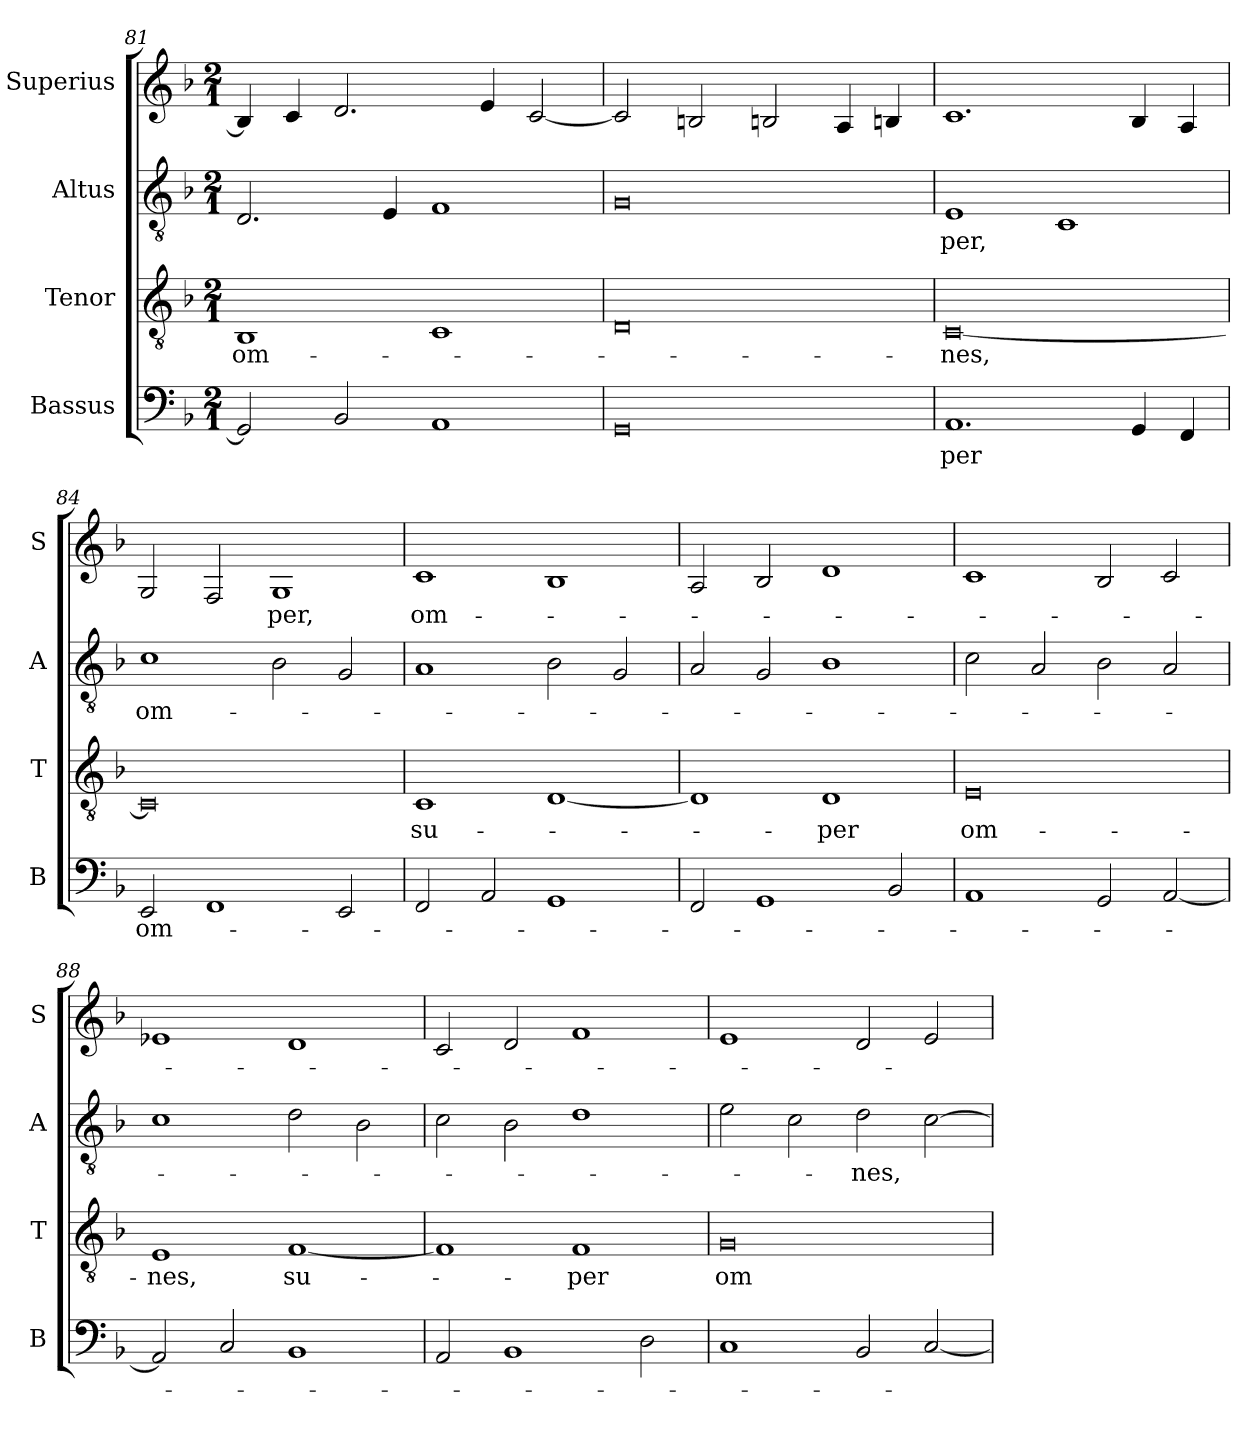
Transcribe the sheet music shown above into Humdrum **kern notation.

**kern	**text	**kern	**text	**kern	**text	**kern	**text
*part4	*part4	*part3	*part3	*part2	*part2	*part1	*part1
*staff4	*staff4	*staff3	*staff3	*staff2	*staff2	*staff1	*staff1
*I"Bassus	*	*I"Tenor	*	*I"Altus	*	*I"Superius	*
*I'B	*	*I'T	*	*I'A	*	*I'S	*
*clefF4	*	*clefGv2	*	*clefGv2	*	*clefG2	*
*k[b-]	*	*k[b-]	*	*k[b-]	*	*k[b-]	*
*M2/1	*	*M2/1	*	*M2/1	*	*M2/1	*
=81	=81	=81	=81	=81	=81	=81	=81
2GG/]	.	1BB-	om-	2.D/	.	4B-/]	.
.	.	.	.	.	.	4c/	.
2BB-/	.	.	.	.	.	2.d/	.
.	.	.	.	4E/	.	.	.
1AA	.	1C	.	1F	.	.	.
.	.	.	.	.	.	4e/	.
.	.	.	.	.	.	[2c/	.
=82	=82	=82	=82	=82	=82	=82	=82
0GG	.	0D	.	0G	.	2c/]	.
.	.	.	.	.	.	2Bn/	.
.	.	.	.	.	.	2Bn/	.
.	.	.	.	.	.	4A/	.
.	.	.	.	.	.	4Bn/	.
=83	=83	=83	=83	=83	=83	=83	=83
1.AA	-per	[0C	-nes,	1E	-per,	1.c	.
.	.	.	.	1C	.	.	.
4GG/	.	.	.	.	.	4B-/	.
4FF/	.	.	.	.	.	4A/	.
=84	=84	=84	=84	=84	=84	=84	=84
2EE/	om-	0C]	.	1c	om-	2G/	.
1FF	.	.	.	.	.	2F/	.
.	.	.	.	2B-\	.	1G	-per,
2EE/	.	.	.	2G/	.	.	.
=85	=85	=85	=85	=85	=85	=85	=85
2FF/	.	1C	su-	1A	.	1c	om-
2AA/	.	.	.	.	.	.	.
1GG	.	[1D	.	2B-\	.	1B-	.
.	.	.	.	2G/	.	.	.
=86	=86	=86	=86	=86	=86	=86	=86
2FF/	.	1D]	.	2A/	.	2A/	.
1GG	.	.	.	2G/	.	2B-/	.
.	.	1D	-per	1B-	.	1d	.
2BB-/	.	.	.	.	.	.	.
=87	=87	=87	=87	=87	=87	=87	=87
1AA	.	0E	om-	2c\	.	1c	.
.	.	.	.	2A/	.	.	.
2GG/	.	.	.	2B-\	.	2B-/	.
[2AA/	.	.	.	2A/	.	2c/	.
=88	=88	=88	=88	=88	=88	=88	=88
2AA/]	.	1E	-nes,	1c	.	1e-X	.
2C/	.	.	.	.	.	.	.
1BB-	.	[1F	su-	2d\	.	1d	.
.	.	.	.	2B-\	.	.	.
=89	=89	=89	=89	=89	=89	=89	=89
2AA/	.	1F]	.	2c\	.	2c/	.
1BB-	.	.	.	2B-\	.	2d/	.
.	.	1F	-per	1d	.	1f	.
2D\	.	.	.	.	.	.	.
=90	=90	=90	=90	=90	=90	=90	=90
1C	.	0G	om-	2e\	.	1e	.
.	.	.	.	2c\	.	.	.
2BB-/	.	.	.	2d\	-nes,	2d/	.
[2C/	.	.	.	[2c\	.	2e/	.
=	=	=	=	=	=	=	=
*-	*-	*-	*-	*-	*-	*-	*-
